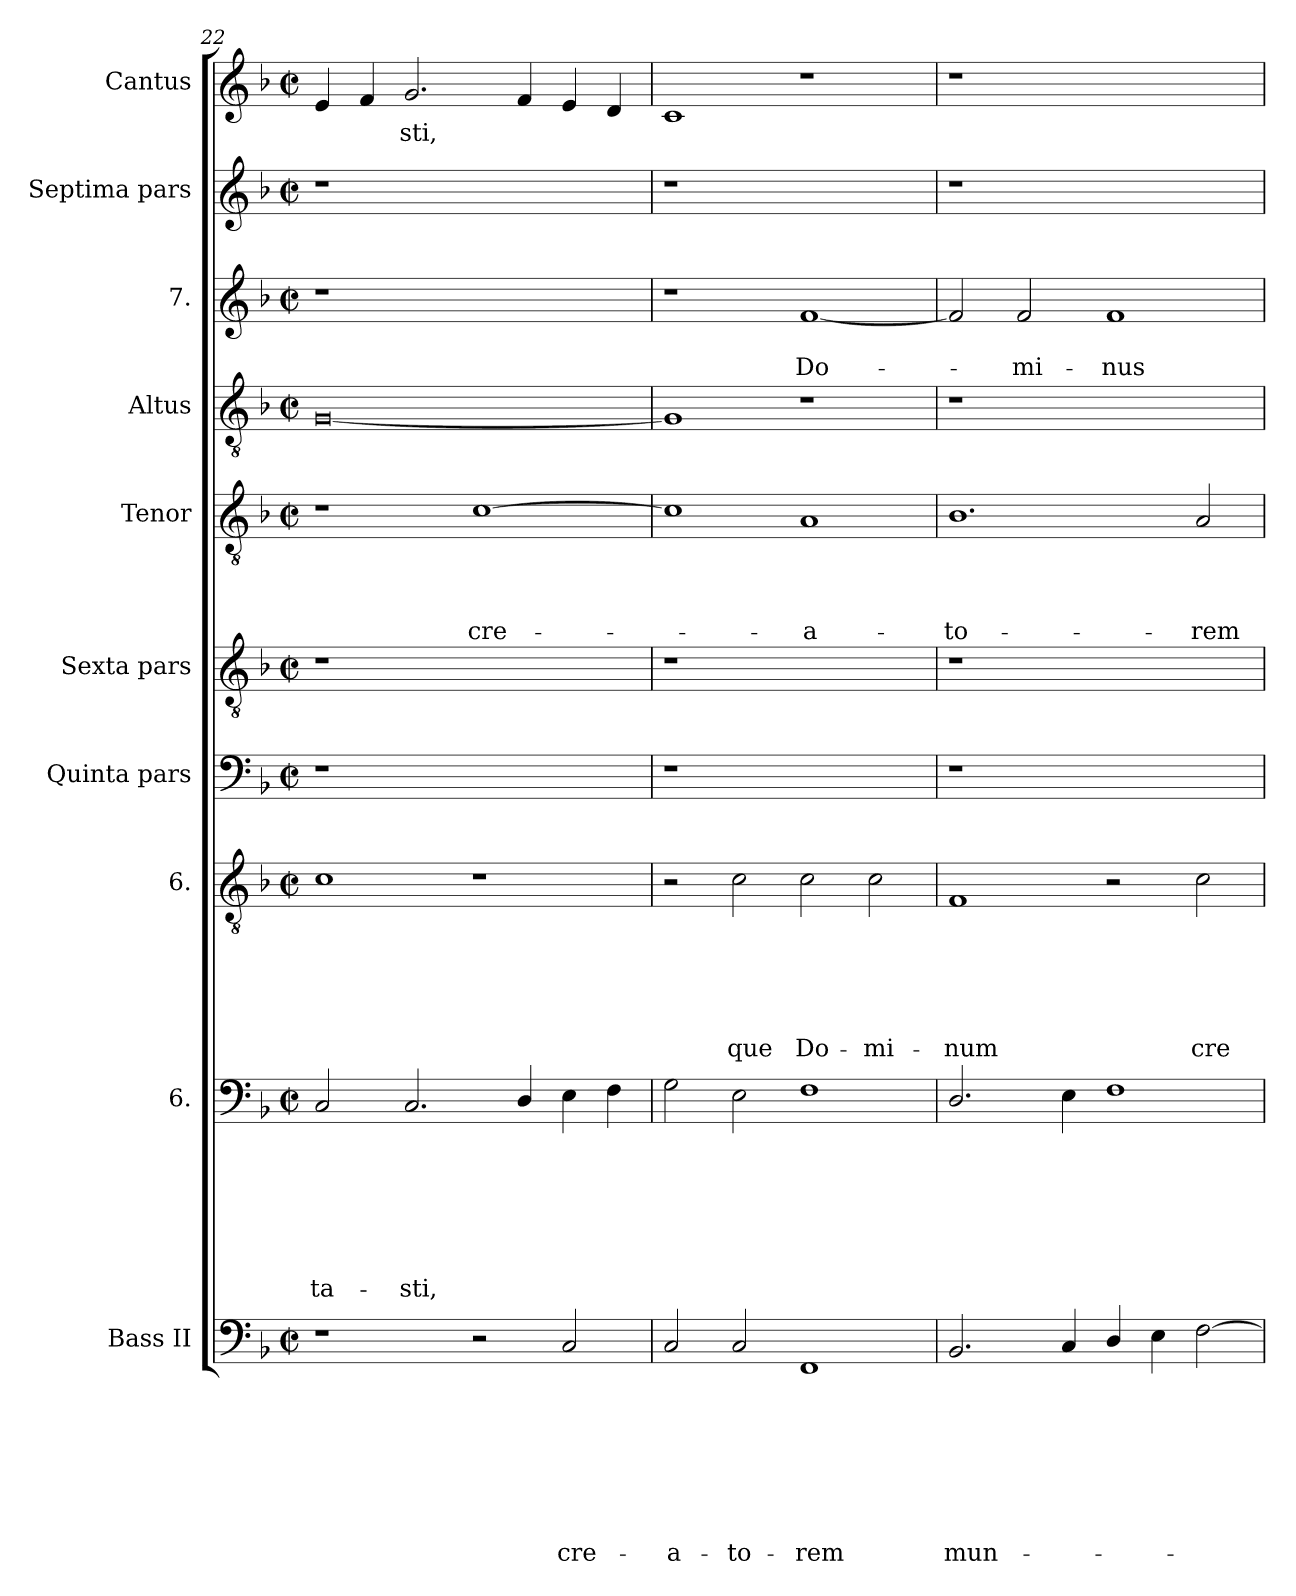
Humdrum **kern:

**kern	**text	**text	**text	**text	**text	**text	**text	**text	**kern	**text	**text	**text	**text	**text	**text	**text	**kern	**text	**text	**text	**text	**text	**text	**kern	**kern	**kern	**text	**text	**text	**text	**kern	**text	**kern	**text	**text	**kern	**kern	**text
*part10	*part10	*part10	*part10	*part10	*part10	*part10	*part10	*part10	*part9	*part9	*part9	*part9	*part9	*part9	*part9	*part9	*part8	*part8	*part8	*part8	*part8	*part8	*part8	*part7	*part6	*part5	*part5	*part5	*part5	*part5	*part4	*part4	*part3	*part3	*part3	*part2	*part1	*part1
*staff10	*staff10	*staff10	*staff10	*staff10	*staff10	*staff10	*staff10	*staff10	*staff9	*staff9	*staff9	*staff9	*staff9	*staff9	*staff9	*staff9	*staff8	*staff8	*staff8	*staff8	*staff8	*staff8	*staff8	*staff7	*staff6	*staff5	*staff5	*staff5	*staff5	*staff5	*staff4	*staff4	*staff3	*staff3	*staff3	*staff2	*staff1	*staff1
*I"Bass II	*	*	*	*	*	*	*	*	*I"6.	*	*	*	*	*	*	*	*I"6.	*	*	*	*	*	*	*I"Quinta pars	*I"Sexta pars	*I"Tenor	*	*	*	*	*I"Altus	*	*I"7.	*	*	*I"Septima pars	*I"Cantus	*
*I'B.	*	*	*	*	*	*	*	*	*	*	*	*	*	*	*	*	*	*	*	*	*	*	*	*	*	*I'T.	*	*	*	*	*I'A.	*	*	*	*	*	*I'C.	*
*clefF4	*	*	*	*	*	*	*	*	*clefF4	*	*	*	*	*	*	*	*clefGv2	*	*	*	*	*	*	*clefF4	*clefGv2	*clefGv2	*	*	*	*	*clefGv2	*	*clefG2	*	*	*clefG2	*clefG2	*
*k[b-]	*	*	*	*	*	*	*	*	*k[b-]	*	*	*	*	*	*	*	*k[b-]	*	*	*	*	*	*	*k[b-]	*k[b-]	*k[b-]	*	*	*	*	*k[b-]	*	*k[b-]	*	*	*k[b-]	*k[b-]	*
*F:	*	*	*	*	*	*	*	*	*F:	*	*	*	*	*	*	*	*F:	*	*	*	*	*	*	*F:	*F:	*F:	*	*	*	*	*F:	*	*F:	*	*	*F:	*F:	*
*M2/2	*	*	*	*	*	*	*	*	*M2/2	*	*	*	*	*	*	*	*M2/2	*	*	*	*	*	*	*M2/2	*M2/2	*M2/2	*	*	*	*	*M2/2	*	*M2/2	*	*	*M2/2	*M2/2	*
*met(c|)	*	*	*	*	*	*	*	*	*met(c|)	*	*	*	*	*	*	*	*met(c|)	*	*	*	*	*	*	*met(c|)	*met(c|)	*met(c|)	*	*	*	*	*met(c|)	*	*met(c|)	*	*	*met(c|)	*met(c|)	*
=22	=22	=22	=22	=22	=22	=22	=22	=22	=22	=22	=22	=22	=22	=22	=22	=22	=22	=22	=22	=22	=22	=22	=22	=22	=22	=22	=22	=22	=22	=22	=22	=22	=22	=22	=22	=22	=22	=22
!	!	!	!	!	!	!	!	!	!	!	!	!	!	!	!	!LO:LY:b	!	!	!	!	!	!	!	!	!	!	!	!	!	!	!	!	!	!	!	!	!	!
1r	.	.	.	.	.	.	.	.	2C/	.	.	.	.	.	.	-ta-	1c	.	.	.	.	.	.	1r	1r	1r	.	.	.	.	[<0G	.	1r	.	.	1r	4e/	.
.	.	.	.	.	.	.	.	.	.	.	.	.	.	.	.	.	.	.	.	.	.	.	.	.	.	.	.	.	.	.	.	.	.	.	.	.	4f/	.
!	!	!	!	!	!	!	!	!	!	!	!	!	!	!	!	!LO:LY:b	!	!	!	!	!	!	!	!	!	!	!	!	!	!	!	!	!	!	!	!	!	!LO:LY:b
.	.	.	.	.	.	.	.	.	2.C/	.	.	.	.	.	.	-sti,	.	.	.	.	.	.	.	.	.	.	.	.	.	.	.	.	.	.	.	.	2.g/	-sti,
!	!	!	!	!	!	!	!	!	!	!	!	!	!	!	!	!	!	!	!	!	!	!	!	!	!	!	!	!	!	!LO:LY:b	!	!	!	!	!	!	!	!
2r	.	.	.	.	.	.	.	.	.	.	.	.	.	.	.	.	1r	.	.	.	.	.	.	1ryy	1ryy	[>1c	.	.	.	cre-	.	.	1ryy	.	.	1ryy	.	.
.	.	.	.	.	.	.	.	.	4D/	.	.	.	.	.	.	.	.	.	.	.	.	.	.	.	.	.	.	.	.	.	.	.	.	.	.	.	4f/	.
!	!	!	!	!	!	!	!	!LO:LY:b	!	!	!	!	!	!	!	!	!	!	!	!	!	!	!	!	!	!	!	!	!	!	!	!	!	!	!	!	!	!
2C/	.	.	.	.	.	.	.	cre-	4E\	.	.	.	.	.	.	.	.	.	.	.	.	.	.	.	.	.	.	.	.	.	.	.	.	.	.	.	4e/	.
.	.	.	.	.	.	.	.	.	4F\	.	.	.	.	.	.	.	.	.	.	.	.	.	.	.	.	.	.	.	.	.	.	.	.	.	.	.	4d/	.
=23	=23	=23	=23	=23	=23	=23	=23	=23	=23	=23	=23	=23	=23	=23	=23	=23	=23	=23	=23	=23	=23	=23	=23	=23	=23	=23	=23	=23	=23	=23	=23	=23	=23	=23	=23	=23	=23	=23
!	!	!	!	!	!	!	!	!LO:LY:b	!	!	!	!	!	!	!	!	!	!	!	!	!	!	!	!	!	!	!	!	!	!	!	!	!	!	!	!	!	!
2C/	.	.	.	.	.	.	.	-a-	2G\	.	.	.	.	.	.	.	2r	.	.	.	.	.	.	1r	1r	1c]	.	.	.	.	1G]	.	1r	.	.	1r	1c	.
!	!	!	!	!	!	!	!	!LO:LY:b	!	!	!	!	!	!	!	!	!	!	!	!	!	!	!LO:LY:b	!	!	!	!	!	!	!	!	!	!	!	!	!	!	!
2C/	.	.	.	.	.	.	.	-to-	2E\	.	.	.	.	.	.	.	2c\	.	.	.	.	.	que	.	.	.	.	.	.	.	.	.	.	.	.	.	.	.
!	!	!	!	!	!	!	!	!LO:LY:b	!	!	!	!	!	!	!	!	!	!	!	!	!	!	!LO:LY:b	!	!	!	!	!	!	!LO:LY:b	!	!	!	!	!LO:LY:b	!	!	!
1FF	.	.	.	.	.	.	.	-rem	1F	.	.	.	.	.	.	.	2c\	.	.	.	.	.	Do-	1ryy	1ryy	1A	.	.	.	-a-	1r	.	[<1f	.	Do-	1ryy	1r	.
!	!	!	!	!	!	!	!	!	!	!	!	!	!	!	!	!	!	!	!	!	!	!	!LO:LY:b	!	!	!	!	!	!	!	!	!	!	!	!	!	!	!
.	.	.	.	.	.	.	.	.	.	.	.	.	.	.	.	.	2c\	.	.	.	.	.	-mi-	.	.	.	.	.	.	.	.	.	.	.	.	.	.	.
=24	=24	=24	=24	=24	=24	=24	=24	=24	=24	=24	=24	=24	=24	=24	=24	=24	=24	=24	=24	=24	=24	=24	=24	=24	=24	=24	=24	=24	=24	=24	=24	=24	=24	=24	=24	=24	=24	=24
!	!	!	!	!	!	!	!	!LO:LY:b	!	!	!	!	!	!	!	!	!	!	!	!	!	!	!LO:LY:b	!	!	!	!	!	!	!LO:LY:b	!	!	!	!	!	!	!	!
2.BB-/	.	.	.	.	.	.	.	mun-	2.D/	.	.	.	.	.	.	.	1F	.	.	.	.	.	-num	1r	1r	1.B-	.	.	.	-to-	1r	.	2f/]	.	.	1r	1r	.
!	!	!	!	!	!	!	!	!	!	!	!	!	!	!	!	!	!	!	!	!	!	!	!	!	!	!	!	!	!	!	!	!	!	!	!LO:LY:b	!	!	!
.	.	.	.	.	.	.	.	.	.	.	.	.	.	.	.	.	.	.	.	.	.	.	.	.	.	.	.	.	.	.	.	.	2f/	.	-mi-	.	.	.
4C/	.	.	.	.	.	.	.	.	4E\	.	.	.	.	.	.	.	.	.	.	.	.	.	.	.	.	.	.	.	.	.	.	.	.	.	.	.	.	.
!	!	!	!	!	!	!	!	!	!	!	!	!	!	!	!	!	!	!	!	!	!	!	!	!	!	!	!	!	!	!	!	!	!	!	!LO:LY:b	!	!	!
4D/	.	.	.	.	.	.	.	.	1F	.	.	.	.	.	.	.	2r	.	.	.	.	.	.	1ryy	1ryy	.	.	.	.	.	1ryy	.	1f	.	-nus	1ryy	1ryy	.
4E\	.	.	.	.	.	.	.	.	.	.	.	.	.	.	.	.	.	.	.	.	.	.	.	.	.	.	.	.	.	.	.	.	.	.	.	.	.	.
!	!	!	!	!	!	!	!	!	!	!	!	!	!	!	!	!	!	!	!	!	!	!	!LO:LY:b	!	!	!	!	!	!	!LO:LY:b	!	!	!	!	!	!	!	!
[>2F\	.	.	.	.	.	.	.	.	.	.	.	.	.	.	.	.	2c\	.	.	.	.	.	cre-	.	.	2A/	.	.	.	-rem	.	.	.	.	.	.	.	.
=	=	=	=	=	=	=	=	=	=	=	=	=	=	=	=	=	=	=	=	=	=	=	=	=	=	=	=	=	=	=	=	=	=	=	=	=	=	=
*-	*-	*-	*-	*-	*-	*-	*-	*-	*-	*-	*-	*-	*-	*-	*-	*-	*-	*-	*-	*-	*-	*-	*-	*-	*-	*-	*-	*-	*-	*-	*-	*-	*-	*-	*-	*-	*-	*-
